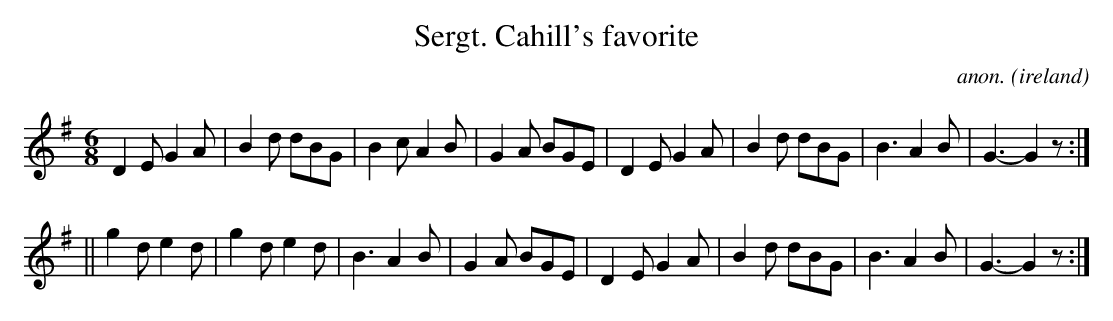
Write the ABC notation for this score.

X:1
T:Sergt. Cahill's favorite
O:ireland
C:anon.
M:6/8
L:1/8
K:G
D2E G2A|B2d dBG|B2c A2B|G2A BGE|D2E G2A|B2d dBG|B3 A2B|G3-G2 z:|
||g2d e2d|g2d e2d|B3 A2B|G2A BGE|D2E G2A|B2d dBG|B3 A2B|G3-G2 z:|
